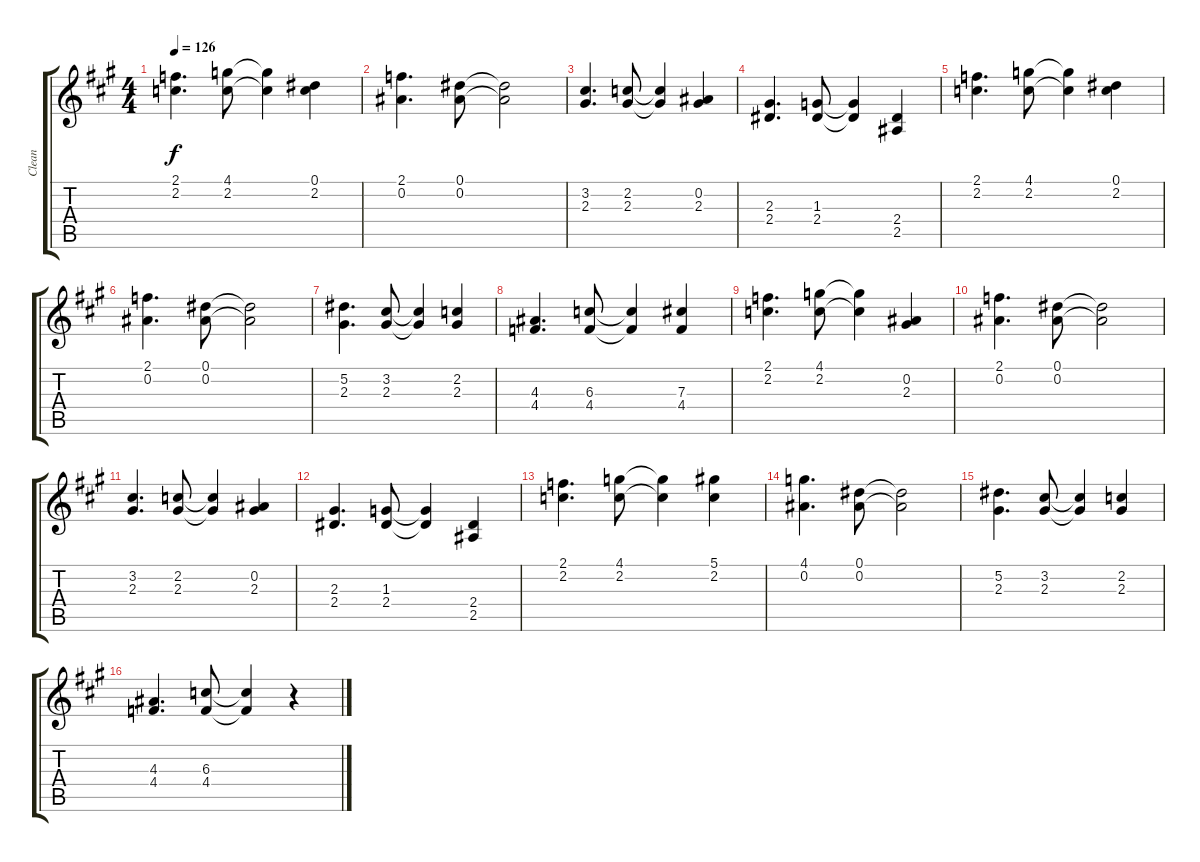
\track ("Clean" "Clean") {instrument electricguitarclean}
\staff {score tabs}
\tuning (Eb4 Bb3 Gb3 Db3 Ab2 Eb2) {hide}
\ts (4 4)
\tempo 126
\clef g2
\ks a
(2.1 2.2).4{d dy f instrument electricguitarclean} (4.1 2.2).8 (4.1{t} 2.2{t}).4 (0.1 2.2).4 |
(2.1 0.2).4{d} (0.1 0.2).8 (0.1{t} 0.2{t}).2 |
(3.2 2.3).4{d} (2.2 2.3).8 (2.2{t} 2.3{t}).4 (0.2 2.3).4 |
(2.3 2.4).4{d} (1.3 2.4).8 (1.3{t} 2.4{t}).4 (2.4 2.5).4 |
(2.1 2.2).4{d} (4.1 2.2).8 (4.1{t} 2.2{t}).4 (0.1 2.2).4 |
(2.1 0.2).4{d} (0.1 0.2).8 (0.1{t} 0.2{t}).2 |
(5.2 2.3).4{d} (3.2 2.3).8 (3.2{t} 2.3{t}).4 (2.2 2.3).4 |
(4.3 4.4).4{d} (6.3 4.4).8 (6.3{t} 4.4{t}).4 (7.3 4.4).4 |
(2.1 2.2).4{d} (4.1 2.2).8 (4.1{t} 2.2{t}).4 (0.2 2.3).4 |
(2.1 0.2).4{d} (0.1 0.2).8 (0.1{t} 0.2{t}).2 |
(3.2 2.3).4{d} (2.2 2.3).8 (2.2{t} 2.3{t}).4 (0.2 2.3).4 |
(2.3 2.4).4{d} (1.3 2.4).8 (1.3{t} 2.4{t}).4 (2.4 2.5).4 |
(2.1 2.2).4{d} (4.1 2.2).8 (4.1{t} 2.2{t}).4 (5.1 2.2).4 |
(4.1 0.2).4{d} (0.1 0.2).8 (0.1{t} 0.2{t}).2 |
(5.2 2.3).4{d} (3.2 2.3).8 (3.2{t} 2.3{t}).4 (2.2 2.3).4 |
(4.3 4.4).4{d} (6.3 4.4).8 (6.3{t} 4.4{t}).4 r.4
